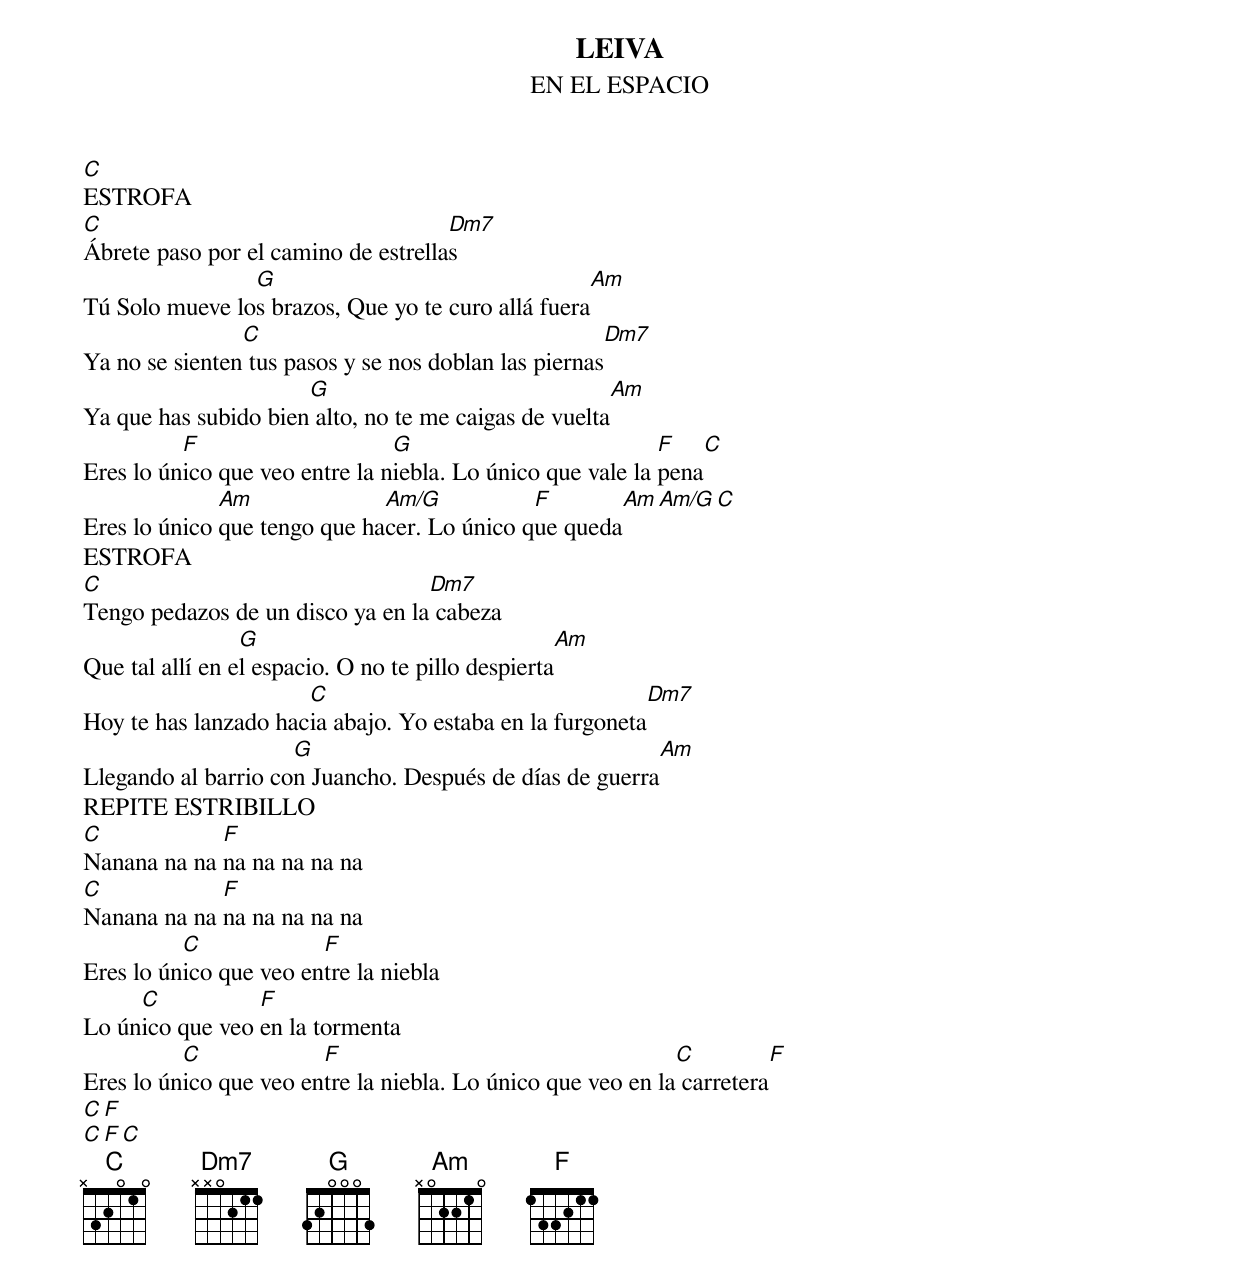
LEIVA
EN EL ESPACIO
C
ESTROFA
C                                    Dm7
Ábrete paso por el camino de estrellas
                G                                         Am
Tú Solo mueve los brazos, Que yo te curo allá fuera
                C                                               Dm7
Ya no se sienten tus pasos y se nos doblan las piernas
                      G                                             Am
Ya que has subido bien alto, no te me caigas de vuelta
          F                     G			    F                            C
Eres lo único que veo entre la niebla. Lo único que vale la pena
              Am              Am/G           F             Am          Am/G C
Eres lo único que tengo que hacer. Lo único que queda
ESTROFA
C		                  Dm7
Tengo pedazos de un disco ya en la cabeza
                 G		                   Am
Que tal allí en el espacio. O no te pillo despierta
                      C				          Dm7
Hoy te has lanzado hacia abajo. Yo estaba en la furgoneta
                     G			                         Am
Llegando al barrio con Juancho. Después de días de guerra
REPITE ESTRIBILLO
C            F
Nanana na na na na na na na
C            F
Nanana na na na na na na na
          C             F
Eres lo único que veo entre la niebla
     C           F
Lo único que veo en la tormenta
          C             F				     C           F
Eres lo único que veo entre la niebla. Lo único que veo en la carretera
C F
C F C
